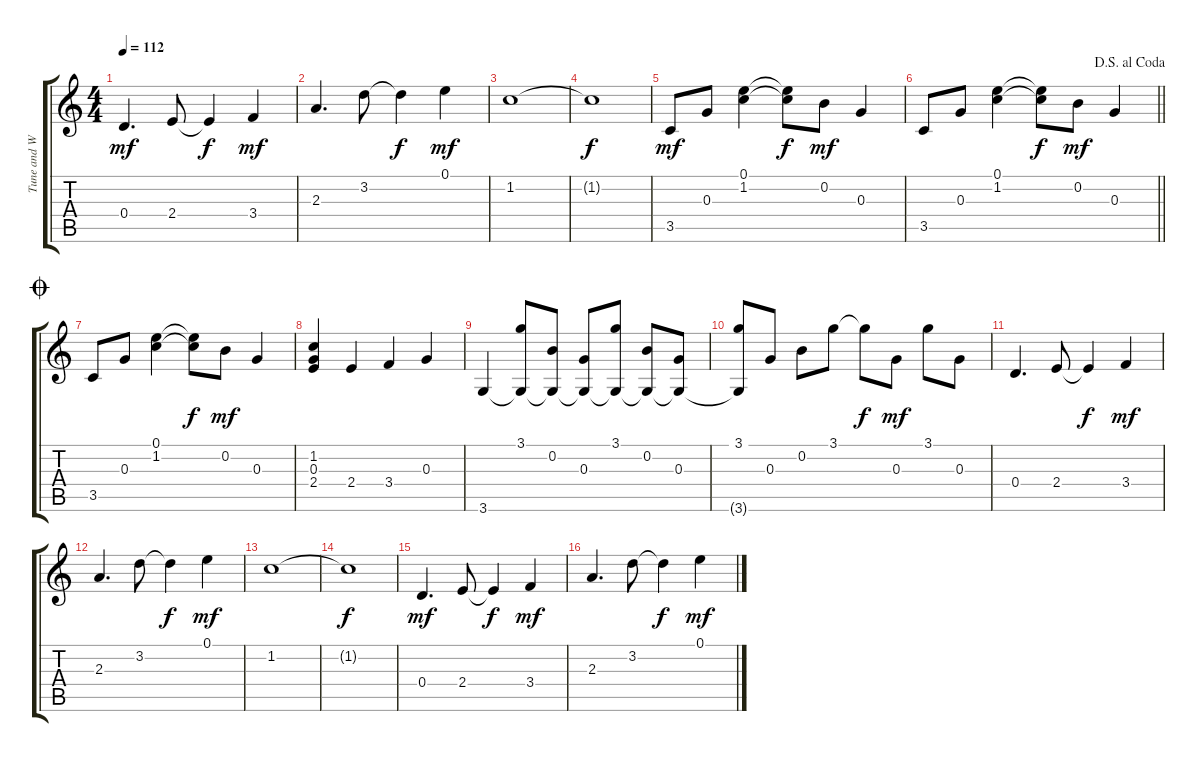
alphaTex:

\track ("Tune and Words" "Tune and W") {instrument electricguitarjazz}
\staff {score tabs}
\tuning (E4 B3 G3 D3 A2 E2) {hide}
\ts (4 4)
\tempo 112
\clef g2
\ks c
0.4.4{d dy mf} 2.4.8 2.4{t}.4{dy f} 3.4.4{dy mf} |
2.3.4{d} 3.2.8 3.2{t}.4{dy f} 0.1.4{dy mf} |
1.2.1 |
1.2{t}.1{dy f} |
3.5.8{dy mf} 0.3.8 (0.1 1.2).4 (0.1{t} 1.2{t}).8{dy f} 0.2.8{dy mf} 0.3.4 |
\jump dalsegnoalcoda
\barLineRight lightlight
3.5.8 0.3.8 (0.1 1.2).4 (0.1{t} 1.2{t}).8{dy f} 0.2.8{dy mf} 0.3.4 |
\jump coda
3.5.8 0.3.8 (0.1 1.2).4 (0.1{t} 1.2{t}).8{dy f} 0.2.8{dy mf} 0.3.4 |
(1.2 0.3 2.4).4 2.4.4 3.4.4 0.3.4 |
3.6.4 (3.1 3.6{t}).8 (0.2 3.6{t}).8 (0.3 3.6{t}).8 (3.1 3.6{t}).8 (0.2 3.6{t}).8 (0.3 3.6{t}).8 |
(3.1 3.6{t}).8 0.3.8 0.2.8 3.1.8 3.1{t}.8{dy f} 0.3.8{dy mf} 3.1.8 0.3.8 |
0.4.4{d} 2.4.8 2.4{t}.4{dy f} 3.4.4{dy mf} |
2.3.4{d} 3.2.8 3.2{t}.4{dy f} 0.1.4{dy mf} |
1.2.1 |
1.2{t}.1{dy f} |
0.4.4{d dy mf} 2.4.8 2.4{t}.4{dy f} 3.4.4{dy mf} |
2.3.4{d} 3.2.8 3.2{t}.4{dy f} 0.1.4{dy mf}
